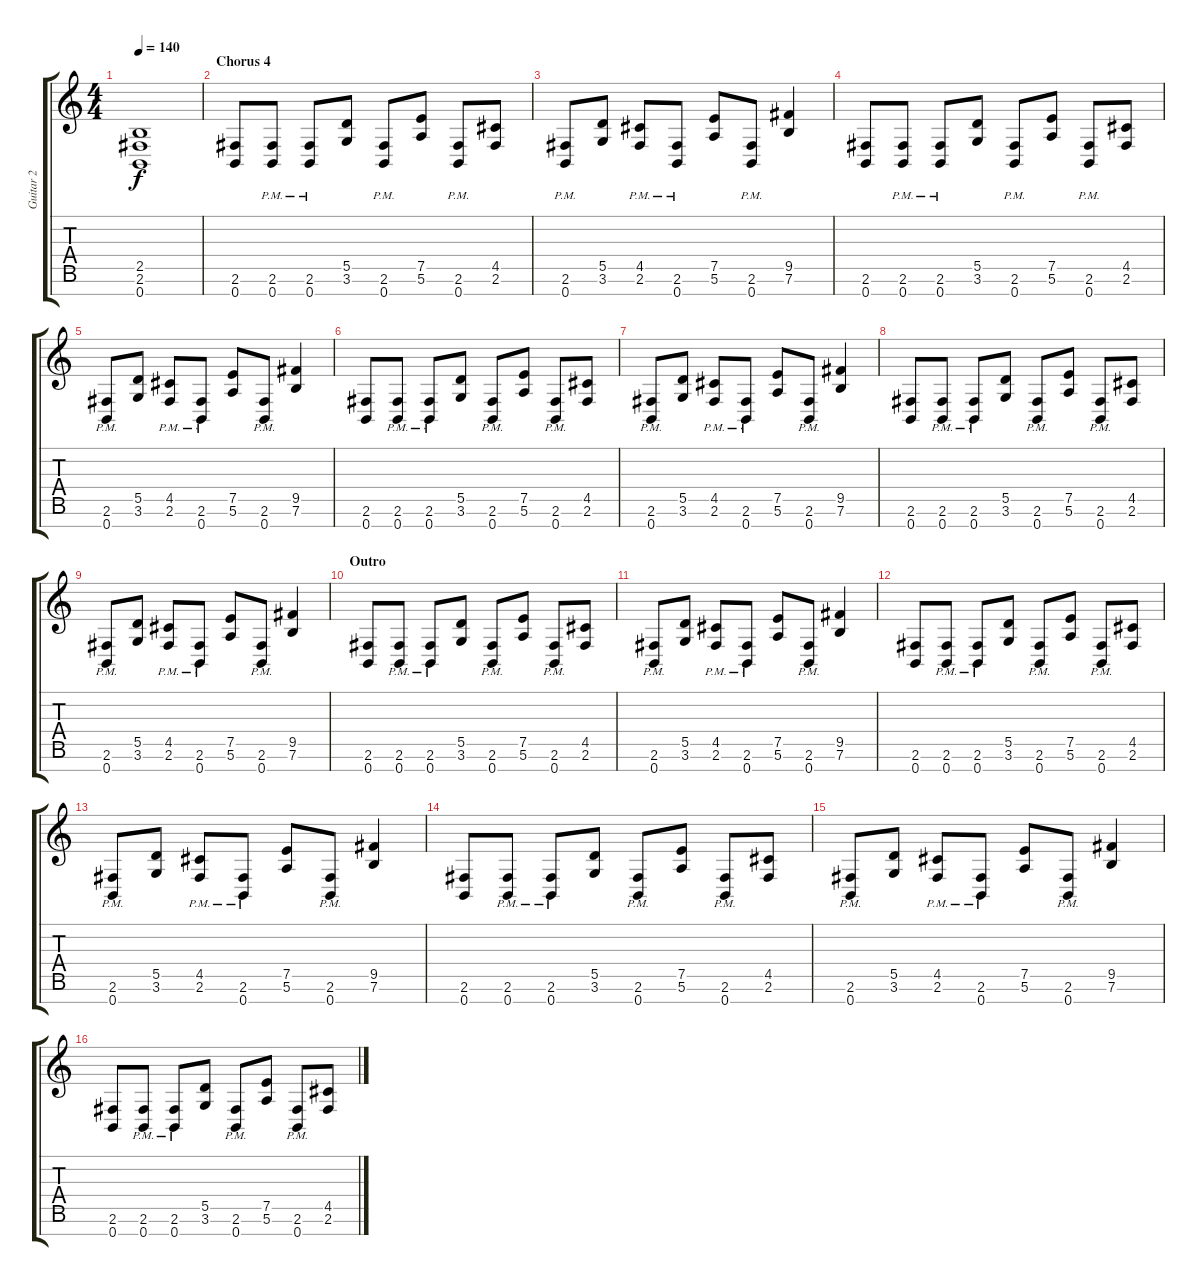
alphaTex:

\track ("Guitar 2" "Guitar 2") {instrument distortionguitar}
\staff {score tabs}
\tuning (E4 B3 G3 D3 A2 E2 B1) {hide}
\ts (4 4)
\tempo 140
\clef g2
\ks c
(2.5{t} 2.6{t} 0.7{t}).1{dy f} |
\section ("" "Chorus 4")
(2.6 0.7).8 (2.6{pm} 0.7{pm}).8 (2.6{pm} 0.7{pm}).8 (5.5 3.6).8 (2.6{pm} 0.7{pm}).8 (7.5 5.6).8 (2.6{pm} 0.7{pm}).8 (4.5 2.6).8 |
(2.6{pm} 0.7{pm}).8 (5.5 3.6).8 (4.5 2.6{pm}).8 (2.6{pm} 0.7{pm}).8 (7.5 5.6).8 (2.6{pm} 0.7{pm}).8 (9.5 7.6).4 |
(2.6 0.7).8 (2.6{pm} 0.7{pm}).8 (2.6{pm} 0.7{pm}).8 (5.5 3.6).8 (2.6{pm} 0.7{pm}).8 (7.5 5.6).8 (2.6{pm} 0.7{pm}).8 (4.5 2.6).8 |
(2.6{pm} 0.7{pm}).8 (5.5 3.6).8 (4.5 2.6{pm}).8 (2.6{pm} 0.7{pm}).8 (7.5 5.6).8 (2.6{pm} 0.7{pm}).8 (9.5 7.6).4 |
(2.6 0.7).8 (2.6{pm} 0.7{pm}).8 (2.6{pm} 0.7{pm}).8 (5.5 3.6).8 (2.6{pm} 0.7{pm}).8 (7.5 5.6).8 (2.6{pm} 0.7{pm}).8 (4.5 2.6).8 |
(2.6{pm} 0.7{pm}).8 (5.5 3.6).8 (4.5 2.6{pm}).8 (2.6{pm} 0.7{pm}).8 (7.5 5.6).8 (2.6{pm} 0.7{pm}).8 (9.5 7.6).4 |
(2.6 0.7).8 (2.6{pm} 0.7{pm}).8 (2.6{pm} 0.7{pm}).8 (5.5 3.6).8 (2.6{pm} 0.7{pm}).8 (7.5 5.6).8 (2.6{pm} 0.7{pm}).8 (4.5 2.6).8 |
(2.6{pm} 0.7{pm}).8 (5.5 3.6).8 (4.5 2.6{pm}).8 (2.6{pm} 0.7{pm}).8 (7.5 5.6).8 (2.6{pm} 0.7{pm}).8 (9.5 7.6).4 |
\section ("" "Outro")
(2.6 0.7).8 (2.6{pm} 0.7{pm}).8 (2.6{pm} 0.7{pm}).8 (5.5 3.6).8 (2.6{pm} 0.7{pm}).8 (7.5 5.6).8 (2.6{pm} 0.7{pm}).8 (4.5 2.6).8 |
(2.6{pm} 0.7{pm}).8 (5.5 3.6).8 (4.5 2.6{pm}).8 (2.6{pm} 0.7{pm}).8 (7.5 5.6).8 (2.6{pm} 0.7{pm}).8 (9.5 7.6).4 |
(2.6 0.7).8 (2.6{pm} 0.7{pm}).8 (2.6{pm} 0.7{pm}).8 (5.5 3.6).8 (2.6{pm} 0.7{pm}).8 (7.5 5.6).8 (2.6{pm} 0.7{pm}).8 (4.5 2.6).8 |
(2.6{pm} 0.7{pm}).8 (5.5 3.6).8 (4.5 2.6{pm}).8 (2.6{pm} 0.7{pm}).8 (7.5 5.6).8 (2.6{pm} 0.7{pm}).8 (9.5 7.6).4 |
(2.6 0.7).8 (2.6{pm} 0.7{pm}).8 (2.6{pm} 0.7{pm}).8 (5.5 3.6).8 (2.6{pm} 0.7{pm}).8 (7.5 5.6).8 (2.6{pm} 0.7{pm}).8 (4.5 2.6).8 |
(2.6{pm} 0.7{pm}).8 (5.5 3.6).8 (4.5 2.6{pm}).8 (2.6{pm} 0.7{pm}).8 (7.5 5.6).8 (2.6{pm} 0.7{pm}).8 (9.5 7.6).4 |
(2.6 0.7).8 (2.6{pm} 0.7{pm}).8 (2.6{pm} 0.7{pm}).8 (5.5 3.6).8 (2.6{pm} 0.7{pm}).8 (7.5 5.6).8 (2.6{pm} 0.7{pm}).8 (4.5 2.6).8
